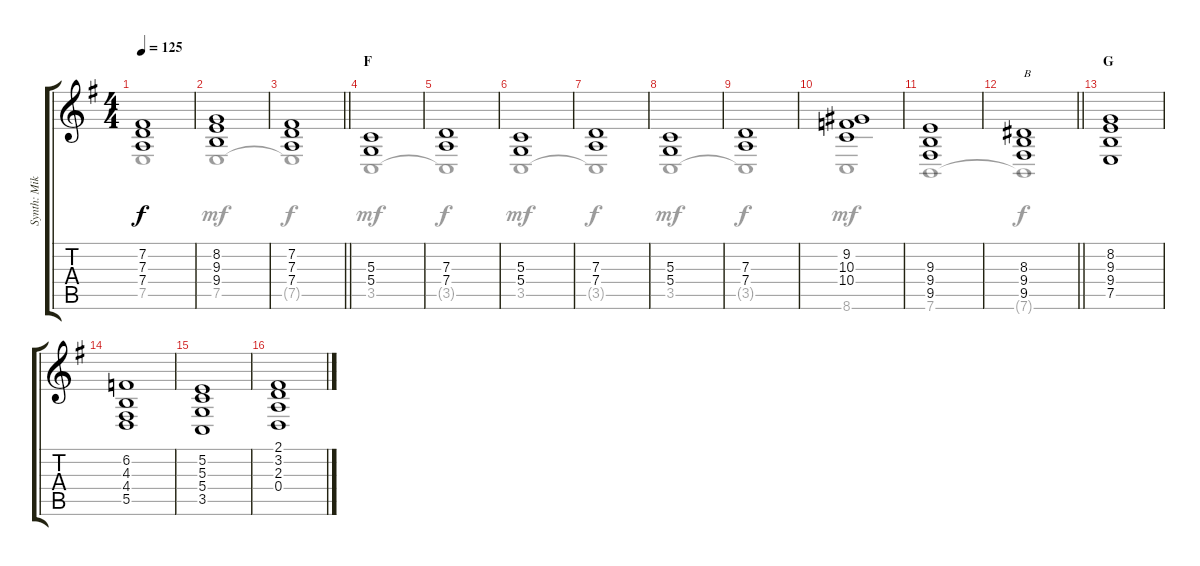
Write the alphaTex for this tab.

\track ("Synth: Mike" "Synth: Mik") {instrument synthstrings1}
\staff {score tabs}
\tuning (E4 B3 G3 D3 A2 E2) {hide}
\voice
\ts (4 4)
\tempo 125
\clef g2
\ks g
(7.2 7.3 7.4).1{dy f} |
(8.2 9.3 9.4).1 |
\barLineRight lightlight
(7.2 7.3 7.4).1 |
\section ("" "F")
(5.3 5.4).1 |
(7.3 7.4).1 |
(5.3 5.4).1 |
(7.3 7.4).1 |
(5.3 5.4).1 |
(7.3 7.4).1 |
(9.2 10.3 10.4).1 |
(9.3 9.4 9.5).1 |
\barLineRight lightlight
(8.3 9.4 9.5).1{txt "B"} |
\section ("" "G")
(8.2 9.3 9.4 7.5).1{instrument pad1newage} |
(6.2 4.3 4.4 5.5).1 |
(5.2 5.3 5.4 3.5).1 |
(2.1 3.2 2.3 0.4).1
\voice
\clef g2
\ottava regular
\simile none
\ks g
7.5{t}.1{dy f} |
7.5.1{dy mf} |
\barLineRight lightlight
7.5{t}.1{dy f} |
3.5.1{dy mf} |
3.5{t}.1{dy f} |
3.5.1{dy mf} |
3.5{t}.1{dy f} |
3.5.1{dy mf} |
3.5{t}.1{dy f} |
8.6.1{dy mf} |
7.6.1 |
\barLineRight lightlight
7.6{t}.1{dy f} |
|
|
|
